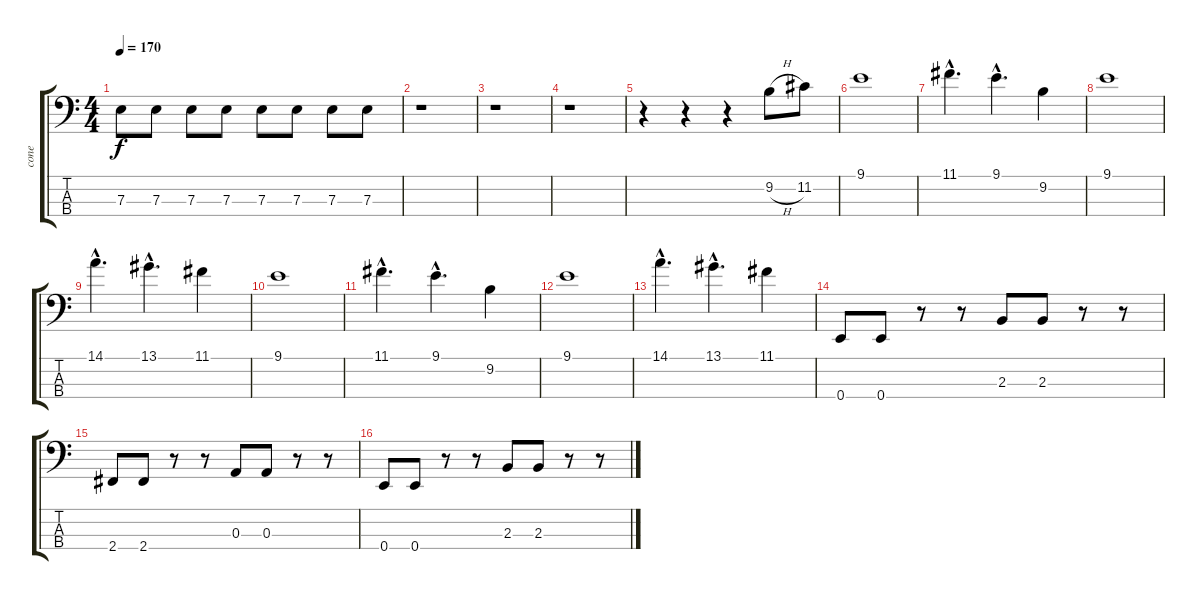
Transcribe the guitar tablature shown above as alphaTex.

\track ("cone" "cone") {instrument electricbasspick}
\staff {score tabs}
\tuning (G2 D2 A1 E1) {hide}
\ts (4 4)
\tempo 170
\clef f4
\ks c
7.3.8{dy f} 7.3.8 7.3.8 7.3.8 7.3.8 7.3.8 7.3.8 7.3.8 |
r.1 |
r.1 |
r.1 |
r.4 r.4 r.4 9.2{h}.8 11.2.8 |
9.1.1 |
11.1{hac}.4{d} 9.1{hac}.4{d} 9.2.4 |
9.1.1 |
14.1{hac}.4{d} 13.1{hac}.4{d} 11.1.4 |
9.1.1 |
11.1{hac}.4{d} 9.1{hac}.4{d} 9.2.4 |
9.1.1 |
14.1{hac}.4{d} 13.1{hac}.4{d} 11.1.4 |
0.4.8 0.4.8 r.8 r.8 2.3.8 2.3.8 r.8 r.8 |
2.4.8 2.4.8 r.8 r.8 0.3.8 0.3.8 r.8 r.8 |
0.4.8 0.4.8 r.8 r.8 2.3.8 2.3.8 r.8 r.8
